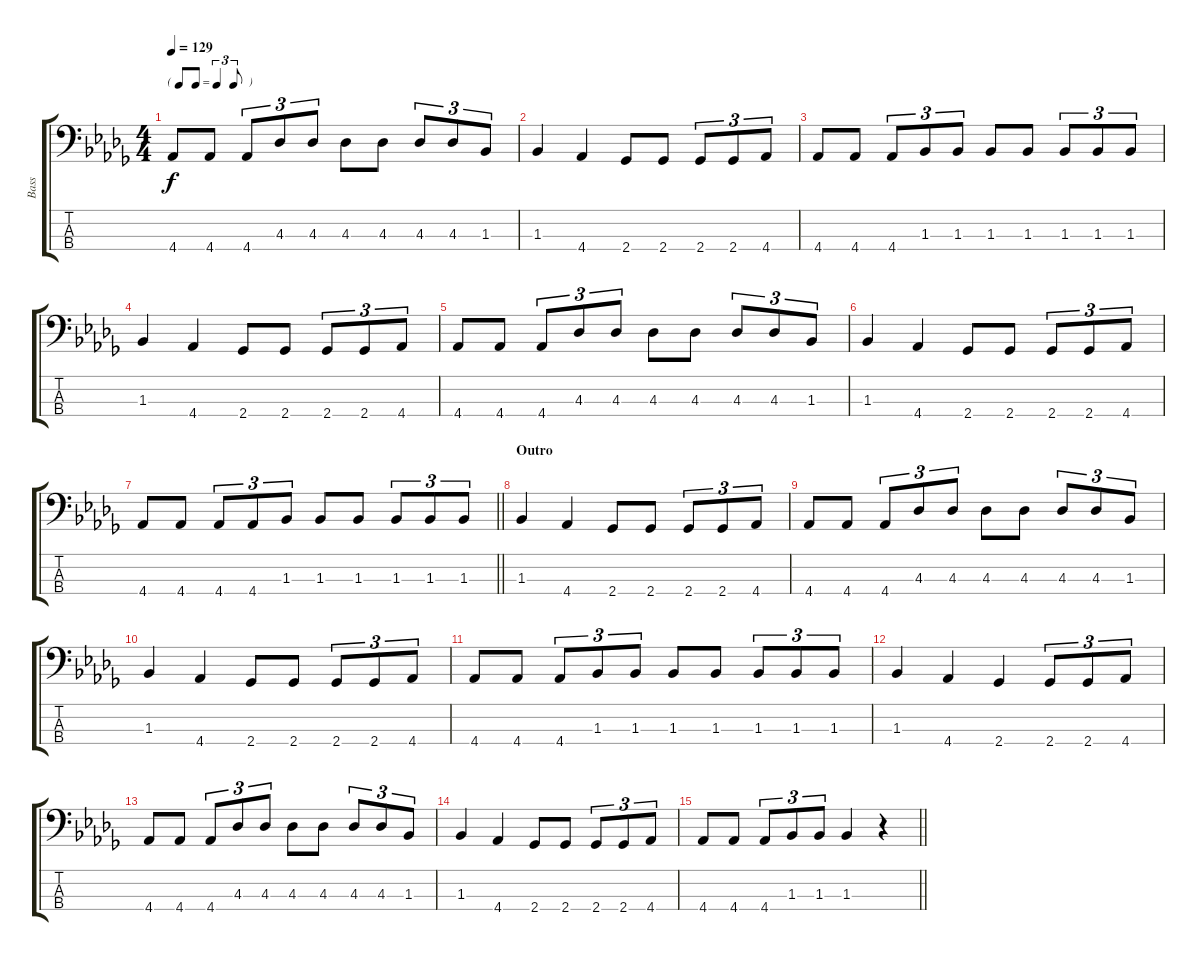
\track ("Bass" "Bass") {instrument electricbassfinger}
\staff {score tabs}
\tuning (G2 D2 A1 E1) {hide}
\ts (4 4)
\tf triplet8th
\tempo 129
\clef f4
\ks db
4.4.8{dy f} 4.4.8 4.4.8{tu (3 2)} 4.3.8{tu (3 2)} 4.3.8{tu (3 2)} 4.3.8 4.3.8 4.3.8{tu (3 2)} 4.3.8{tu (3 2)} 1.3.8{tu (3 2)} |
1.3.4 4.4.4 2.4.8 2.4.8 2.4.8{tu (3 2)} 2.4.8{tu (3 2)} 4.4.8{tu (3 2)} |
4.4.8 4.4.8 4.4.8{tu (3 2)} 1.3.8{tu (3 2)} 1.3.8{tu (3 2)} 1.3.8 1.3.8 1.3.8{tu (3 2)} 1.3.8{tu (3 2)} 1.3.8{tu (3 2)} |
1.3.4 4.4.4 2.4.8 2.4.8 2.4.8{tu (3 2)} 2.4.8{tu (3 2)} 4.4.8{tu (3 2)} |
4.4.8 4.4.8 4.4.8{tu (3 2)} 4.3.8{tu (3 2)} 4.3.8{tu (3 2)} 4.3.8 4.3.8 4.3.8{tu (3 2)} 4.3.8{tu (3 2)} 1.3.8{tu (3 2)} |
1.3.4 4.4.4 2.4.8 2.4.8 2.4.8{tu (3 2)} 2.4.8{tu (3 2)} 4.4.8{tu (3 2)} |
\barLineRight lightlight
4.4.8 4.4.8 4.4.8{tu (3 2)} 4.4.8{tu (3 2)} 1.3.8{tu (3 2)} 1.3.8 1.3.8 1.3.8{tu (3 2)} 1.3.8{tu (3 2)} 1.3.8{tu (3 2)} |
\section ("" "Outro")
1.3.4 4.4.4 2.4.8 2.4.8 2.4.8{tu (3 2)} 2.4.8{tu (3 2)} 4.4.8{tu (3 2)} |
4.4.8 4.4.8 4.4.8{tu (3 2)} 4.3.8{tu (3 2)} 4.3.8{tu (3 2)} 4.3.8 4.3.8 4.3.8{tu (3 2)} 4.3.8{tu (3 2)} 1.3.8{tu (3 2)} |
1.3.4 4.4.4 2.4.8 2.4.8 2.4.8{tu (3 2)} 2.4.8{tu (3 2)} 4.4.8{tu (3 2)} |
4.4.8 4.4.8 4.4.8{tu (3 2)} 1.3.8{tu (3 2)} 1.3.8{tu (3 2)} 1.3.8 1.3.8 1.3.8{tu (3 2)} 1.3.8{tu (3 2)} 1.3.8{tu (3 2)} |
1.3.4 4.4.4 2.4.4 2.4.8{tu (3 2)} 2.4.8{tu (3 2)} 4.4.8{tu (3 2)} |
4.4.8 4.4.8 4.4.8{tu (3 2)} 4.3.8{tu (3 2)} 4.3.8{tu (3 2)} 4.3.8 4.3.8 4.3.8{tu (3 2)} 4.3.8{tu (3 2)} 1.3.8{tu (3 2)} |
1.3.4 4.4.4 2.4.8 2.4.8 2.4.8{tu (3 2)} 2.4.8{tu (3 2)} 4.4.8{tu (3 2)} |
\barLineRight lightlight
4.4.8 4.4.8 4.4.8{tu (3 2)} 1.3.8{tu (3 2)} 1.3.8{tu (3 2)} 1.3.4 r.4
